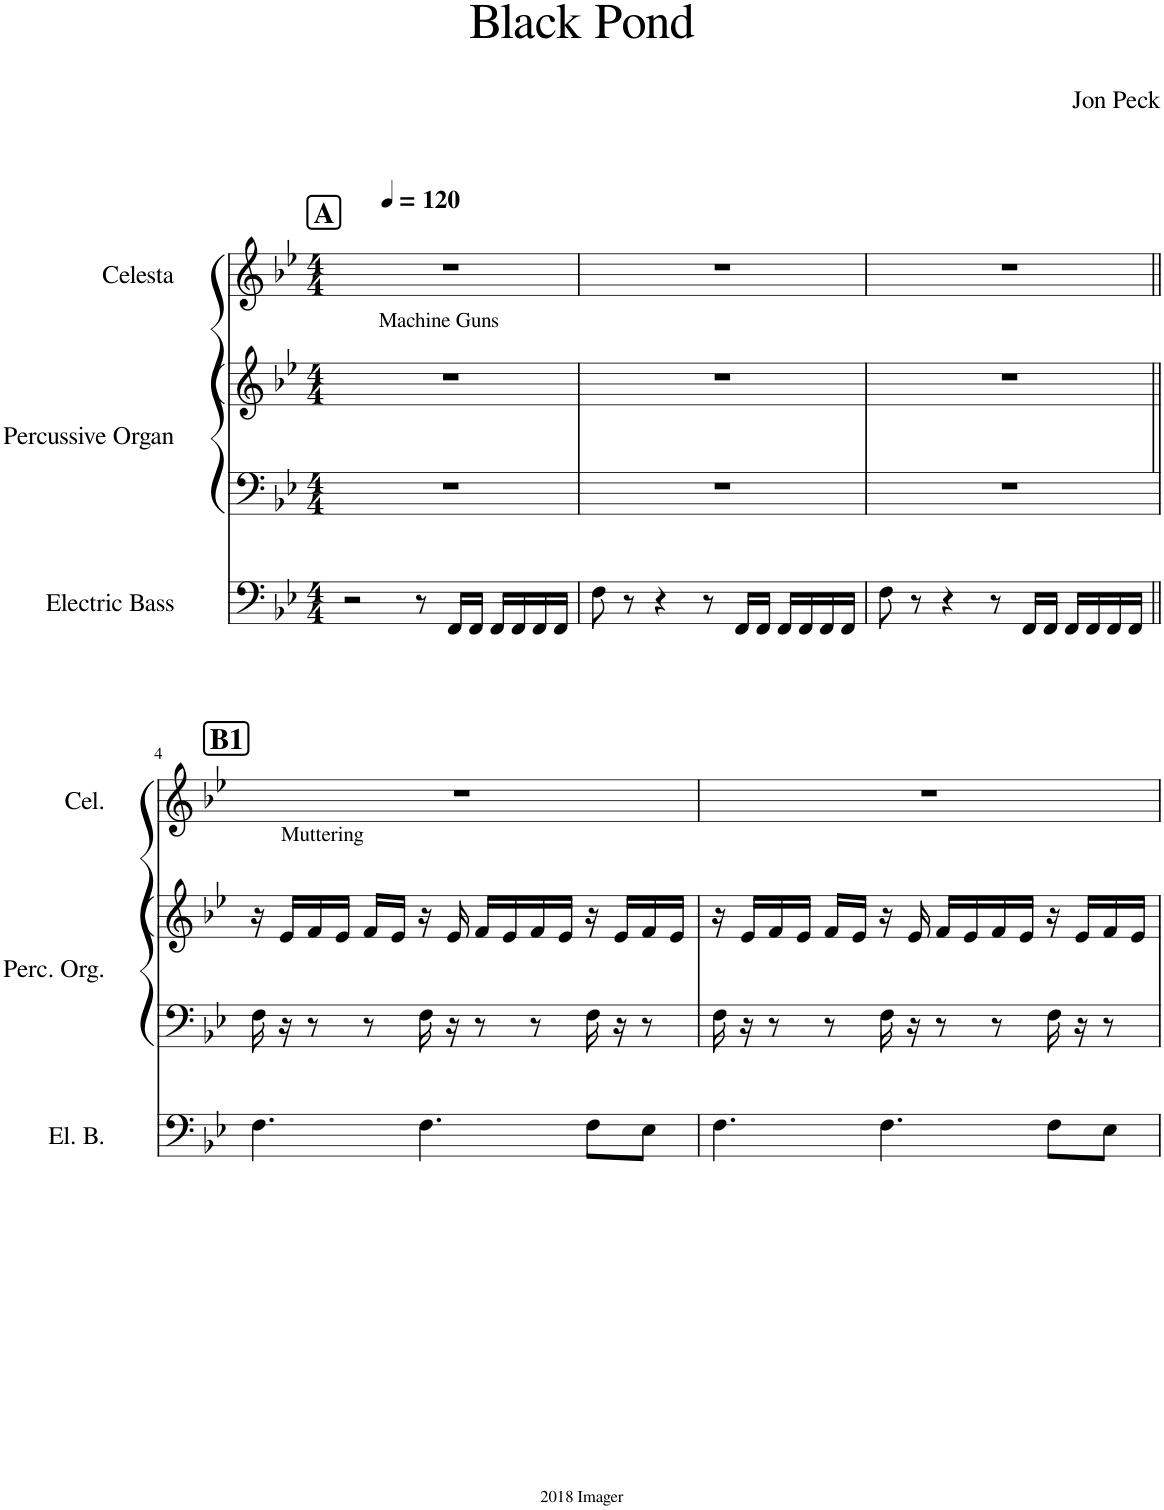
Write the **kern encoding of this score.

**kern	**kern	**kern	**kern
*part3	*part2	*part2	*part1
*staff4	*staff3	*staff2	*staff1
*I"Electric Bass	*I"Percussive Organ	*	*I"Celesta
*I'El. B.	*I'Perc. Org.	*	*I'Cel.
*clefF4	*clefF4	*clefG2	*clefG2
*Trd7c12	*	*	*Trd-7c-12
*k[b-e-]	*k[b-e-]	*k[b-e-]	*k[b-e-]
*M4/4	*M4/4	*M4/4	*M4/4
*MM120	*MM120	*MM120	*MM120
!!LO:REH:place=s1:a:B:cj:fs=14:t=A
=1	=1	=1	=1
!	!	!LO:TX:a:t=Machine Guns	!
2r	1r	1r	1r
8r	.	.	.
16FF/LL	.	.	.
16FF/JJ	.	.	.
16FF/LL	.	.	.
16FF/	.	.	.
16FF/	.	.	.
16FF/JJ	.	.	.
=2	=2	=2	=2
8F\	1r	1r	1r
8r	.	.	.
4r	.	.	.
8r	.	.	.
16FF/LL	.	.	.
16FF/JJ	.	.	.
16FF/LL	.	.	.
16FF/	.	.	.
16FF/	.	.	.
16FF/JJ	.	.	.
=3	=3	=3	=3
8F\	1r	1r	1r
8r	.	.	.
4r	.	.	.
8r	.	.	.
16FF/LL	.	.	.
16FF/JJ	.	.	.
16FF/LL	.	.	.
16FF/	.	.	.
16FF/	.	.	.
16FF/JJ	.	.	.
!!LO:LB:g=z
!!LO:REH:place=s1:a:B:cj:fs=14:t=B1
=4||	=4||	=4||	=4||
!	!	!LO:TX:a:t=Muttering	!
4.F\	16F\	16r	1r
.	16r	16e-/LL	.
.	8r	16f/	.
.	.	16e-/JJ	.
.	8r	16f/LL	.
.	.	16e-/JJ	.
4.F\	16F\	16r	.
.	16r	16e-/	.
.	8r	16f/LL	.
.	.	16e-/	.
.	8r	16f/	.
.	.	16e-/JJ	.
8F\L	16F\	16r	.
.	16r	16e-/LL	.
8E-\J	8r	16f/	.
.	.	16e-/JJ	.
=5	=5	=5	=5
4.F\	16F\	16r	1r
.	16r	16e-/LL	.
.	8r	16f/	.
.	.	16e-/JJ	.
.	8r	16f/LL	.
.	.	16e-/JJ	.
4.F\	16F\	16r	.
.	16r	16e-/	.
.	8r	16f/LL	.
.	.	16e-/	.
.	8r	16f/	.
.	.	16e-/JJ	.
8F\L	16F\	16r	.
.	16r	16e-/LL	.
8E-\J	8r	16f/	.
.	.	16e-/JJ	.
=	=	=	=
*-	*-	*-	*-
